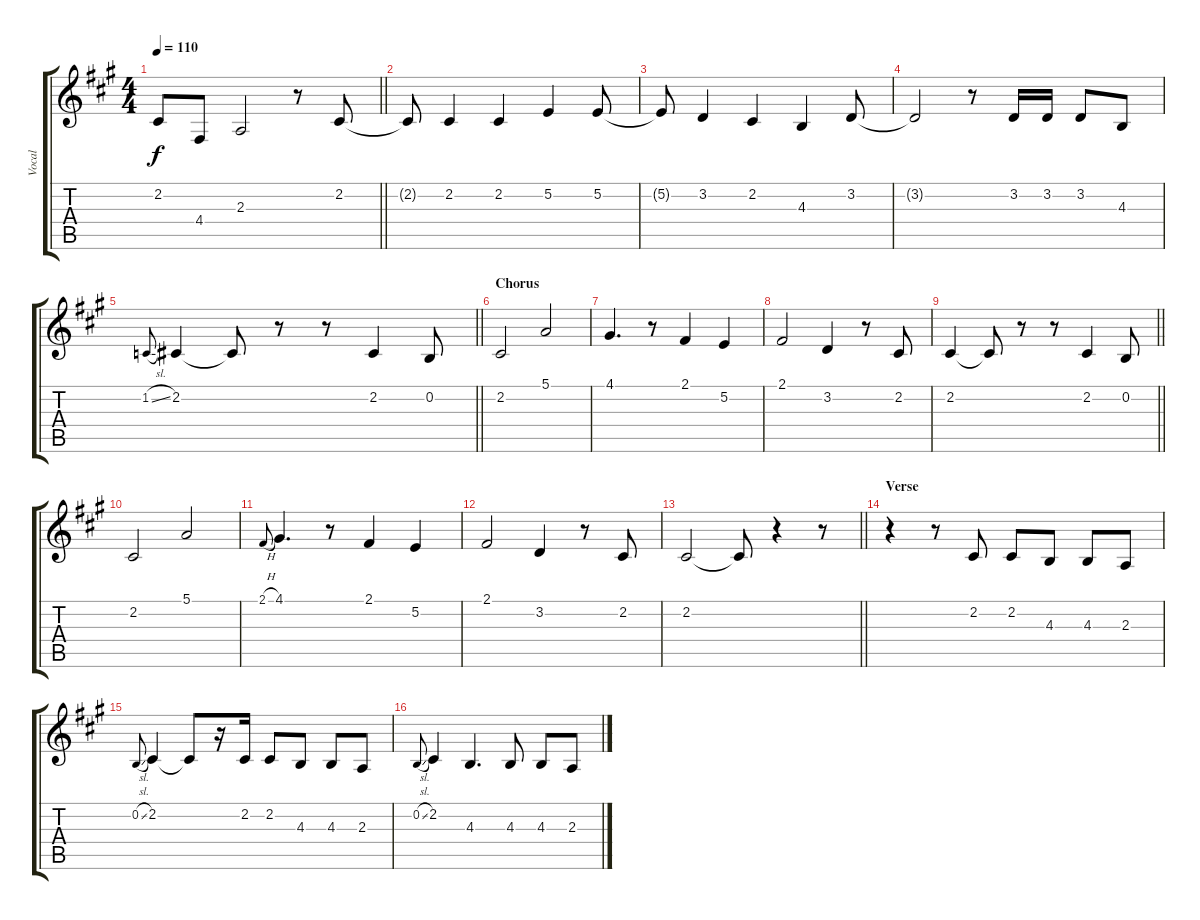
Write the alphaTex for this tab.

\track ("Vocal" "Vocal") {instrument flute}
\staff {score tabs}
\tuning (E4 B3 G3 D3 A2 E2) {hide}
\ts (4 4)
\tempo 110
\clef g2
\barLineRight lightlight
\ks f#minor
2.2.8{dy f} 4.4.8 2.3.2 r.8 2.2.8 |
\section ("" "")
2.2{t}.8 2.2.4 2.2.4 5.2.4 5.2.8 |
5.2{t}.8 3.2.4 2.2.4 4.3.4 3.2.8 |
3.2{t}.2 r.8 3.2.16 3.2.16 3.2.8 4.3.8 |
\barLineRight lightlight
1.2{sl}.8{gr onbeat} 2.2.4 2.2{t}.8 r.8 r.8 2.2.4 0.2.8 |
\section ("" "Chorus")
2.2.2 5.1.2 |
4.1.4{d} r.8 2.1.4 5.2.4 |
2.1.2 3.2.4 r.8 2.2.8 |
\barLineRight lightlight
2.2.4 2.2{t}.8 r.8 r.8 2.2.4 0.2.8 |
\section ("" "")
2.2.2 5.1.2 |
2.1{h}.8{gr onbeat} 4.1.4{d} r.8 2.1.4 5.2.4 |
2.1.2 3.2.4 r.8 2.2.8 |
\barLineRight lightlight
2.2.2 2.2{t}.8 r.4 r.8 |
\section ("" "Verse ")
r.4 r.8 2.2.8 2.2.8 4.3.8 4.3.8 2.3.8 |
0.2{sl}.8{gr onbeat} 2.2.4 2.2{t}.8 r.16 2.2.16 2.2.8 4.3.8 4.3.8 2.3.8 |
0.2{sl}.8{gr onbeat} 2.2.4 4.3.4{d} 4.3.8 4.3.8 2.3.8
